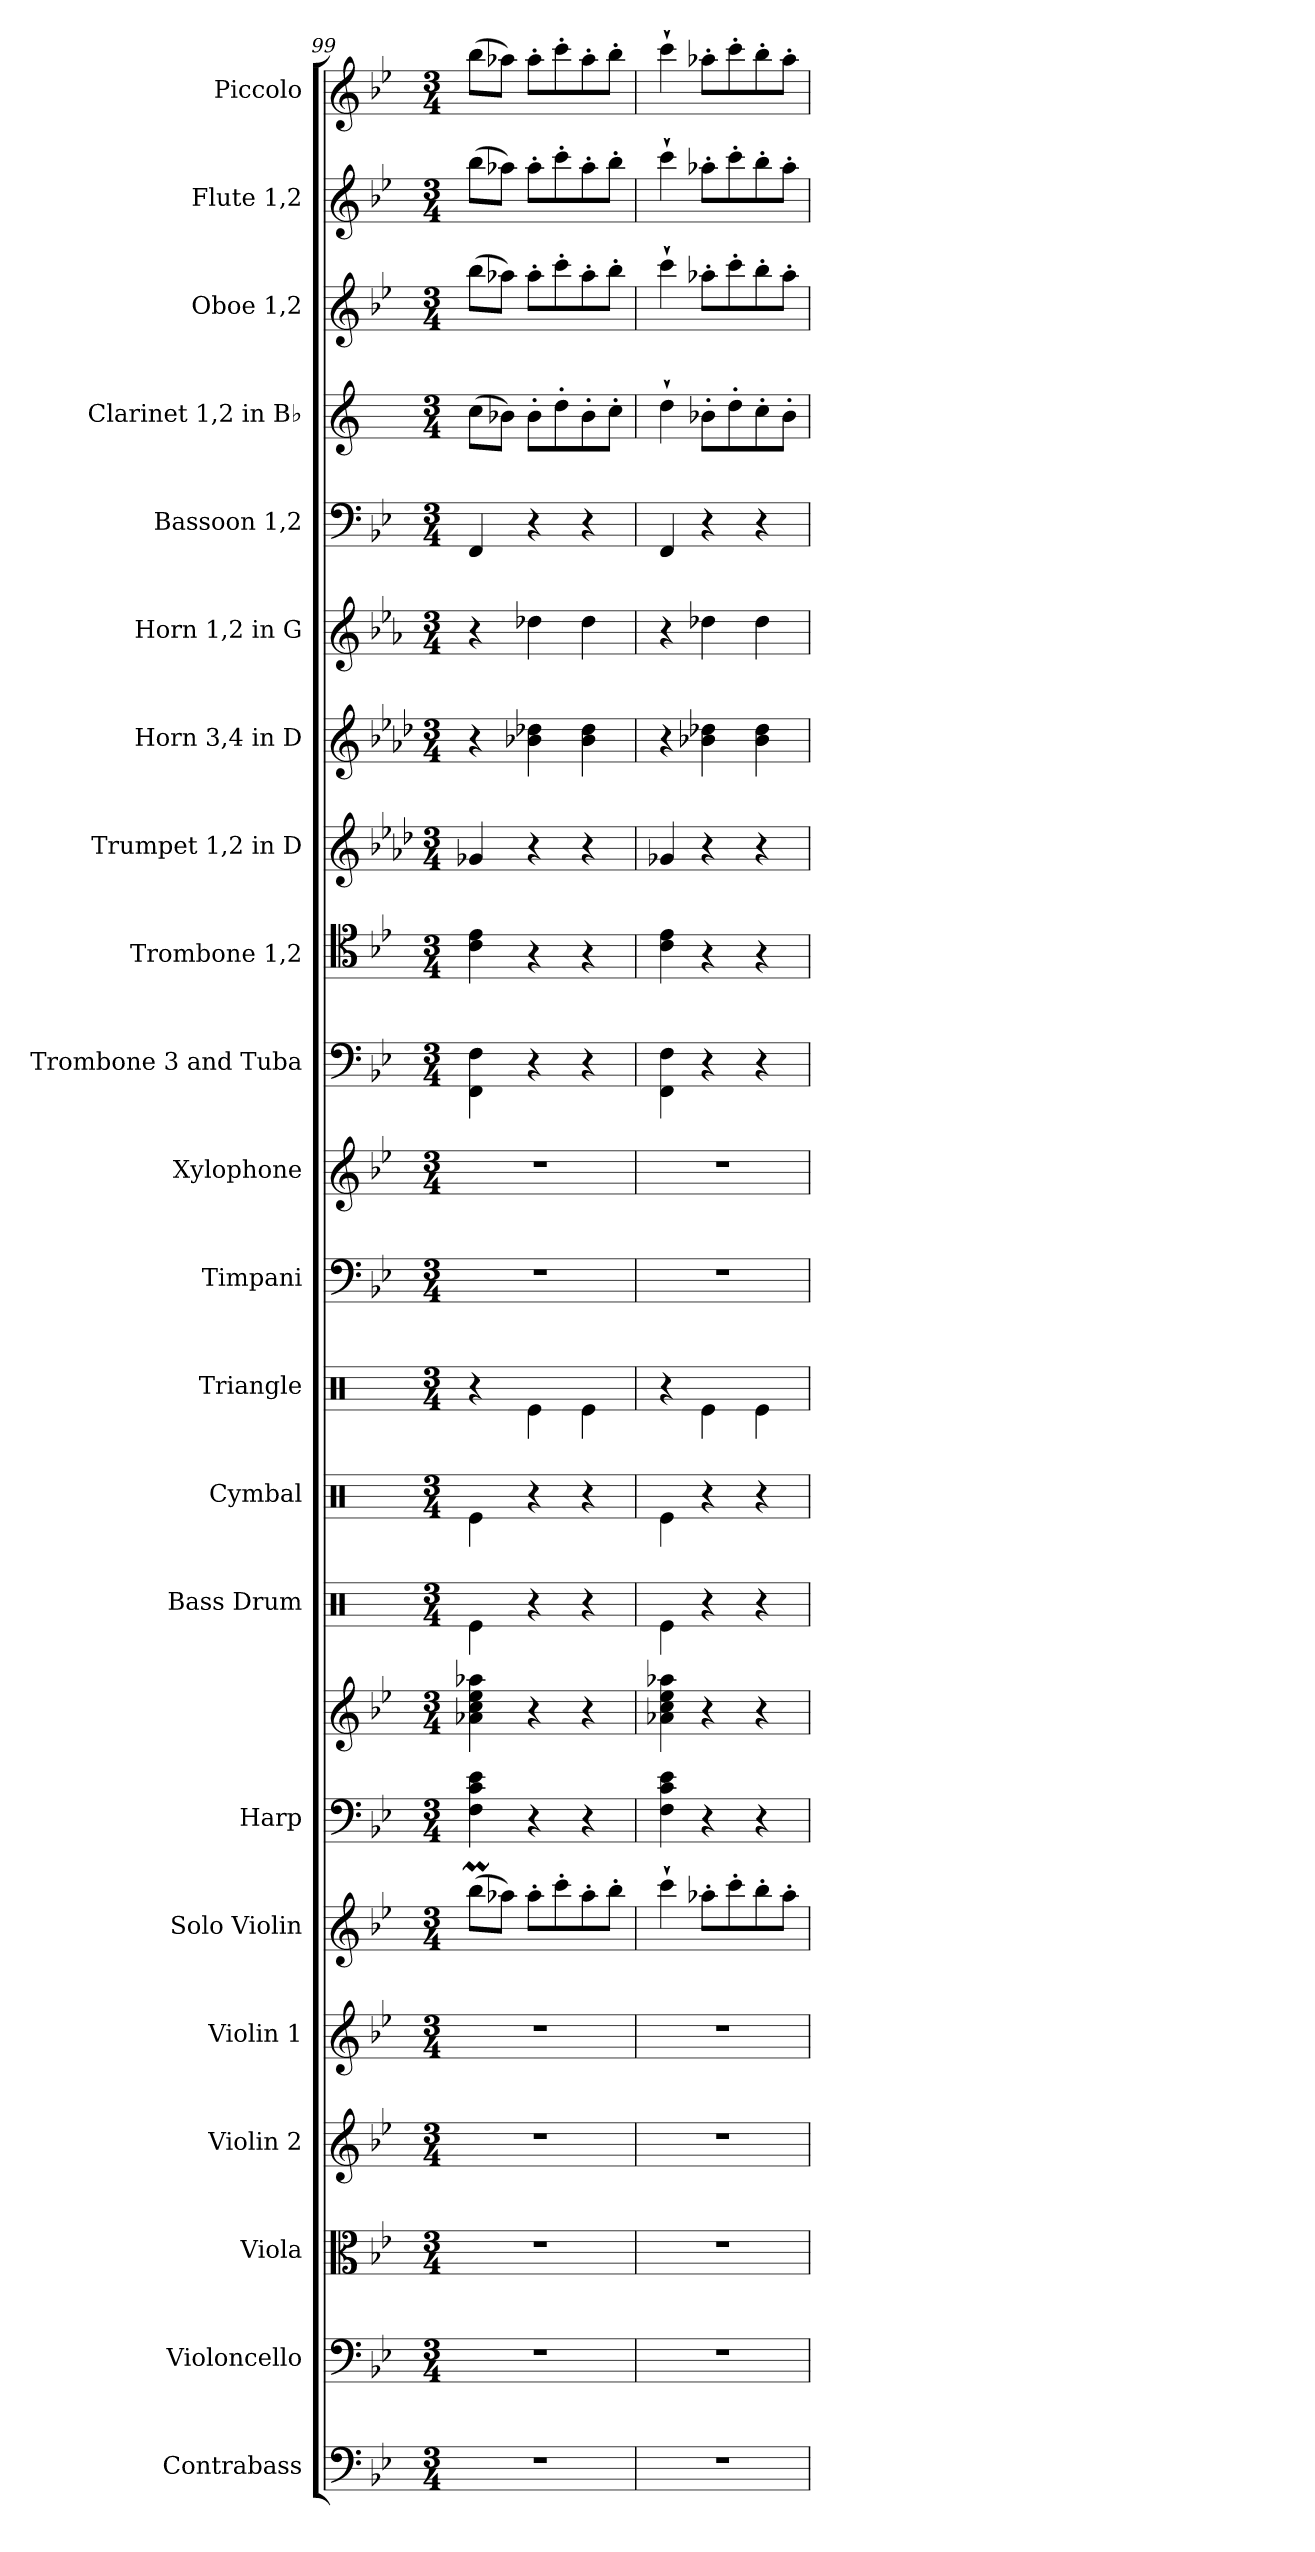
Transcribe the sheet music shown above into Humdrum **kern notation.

**kern	**kern	**kern	**kern	**kern	**kern	**kern	**kern	**kern	**kern	**kern	**kern	**kern	**kern	**kern	**kern	**kern	**kern	**kern	**kern	**kern	**kern	**kern
*part22	*part21	*part20	*part19	*part18	*part17	*part16	*part16	*part15	*part14	*part13	*part12	*part11	*part10	*part9	*part8	*part7	*part6	*part5	*part4	*part3	*part2	*part1
*staff23	*staff22	*staff21	*staff20	*staff19	*staff18	*staff17	*staff16	*staff15	*staff14	*staff13	*staff12	*staff11	*staff10	*staff9	*staff8	*staff7	*staff6	*staff5	*staff4	*staff3	*staff2	*staff1
*I"Contrabass	*I"Violoncello	*I"Viola	*I"Violin 2	*I"Violin 1	*I"Solo Violin	*I"Harp	*	*I"Bass Drum	*I"Cymbal	*I"Triangle	*I"Timpani	*I"Xylophone	*I"Trombone 3 and Tuba	*I"Trombone 1,2	*I"Trumpet 1,2 in D	*I"Horn 3,4 in D	*I"Horn 1,2 in G	*I"Bassoon 1,2	*I"Clarinet 1,2 in B♭	*I"Oboe 1,2	*I"Flute 1,2	*I"Piccolo
*I'Cb.	*I'Vc.	*I'Vla.	*I'Vln. 2	*I'Vln. 1	*I'Solo Vln.	*I'Hrp.	*	*I'B.D	*I'Cym.	*I'Trgl.	*I'Timp.	*I'Xyl.	*I'Tbn. 3 and Tba.	*I'Tbn. 1,2	*I'Tpt. 1,2 in D	*I'Hn. 3,4 in D	*I'Hn. 1,2 in G	*I'Bsn. 1,2	*I'Cl. 1,2 in B♭	*I'Ob. 1,2	*I'Fl. 1,2	*I'Picc.
*clefF4	*clefF4	*clefC3	*clefG2	*clefG2	*clefG2	*clefF4	*clefG2	*clefX	*clefX	*clefX	*clefF4	*clefG2	*clefF4	*clefC4	*clefG2	*clefG2	*clefG2	*clefF4	*clefG2	*clefG2	*clefG2	*clefG2
*ITrd7c12	*	*	*	*	*	*	*	*	*	*	*	*ITrd-7c-12	*	*	*ITrd-1c-2	*ITrd6c10	*ITrd3c5	*	*ITrd1c2	*	*	*ITrd-7c-12
*k[b-e-]	*k[b-e-]	*k[b-e-]	*k[b-e-]	*k[b-e-]	*k[b-e-]	*k[b-e-]	*k[b-e-]	*k[]	*k[]	*k[]	*k[b-e-]	*k[b-e-]	*k[b-e-]	*k[b-e-]	*k[b-e-]	*k[b-e-]	*k[b-e-]	*k[b-e-]	*k[b-e-]	*k[b-e-]	*k[b-e-]	*k[b-e-]
*M3/4	*M3/4	*M3/4	*M3/4	*M3/4	*M3/4	*M3/4	*M3/4	*M3/4	*M3/4	*M3/4	*M3/4	*M3/4	*M3/4	*M3/4	*M3/4	*M3/4	*M3/4	*M3/4	*M3/4	*M3/4	*M3/4	*M3/4
=99	=99	=99	=99	=99	=99	=99	=99	=99	=99	=99	=99	=99	=99	=99	=99	=99	=99	=99	=99	=99	=99	=99
2.r	2.r	2.r	2.r	2.r	(>8bb-M\L	4F\ 4c\ 4e-\	4a-X\ 4cc\ 4ee-\ 4aa-X\	4Re\	4Re\	4r	2.r	2.r	4FF\ 4F\	4c\ 4e-\	4a-X/	4r	4r	4FF/	(>8b-\L	(>8bb-\L	(>8bb-\L	(>8bbb-\L
.	.	.	.	.	8aa-X\J)	.	.	.	.	.	.	.	.	.	.	.	.	.	8a-X\J)	8aa-X\J)	8aa-X\J)	8aaa-X\J)
.	.	.	.	.	8aa-'\L	4r	4r	4r	4r	4Re\	.	.	4r	4r	4r	4cn\ 4e-X\	4a-X\	4r	8a-'\L	8aa-'\L	8aa-'\L	8aaa-'\L
.	.	.	.	.	8ccc'\	.	.	.	.	.	.	.	.	.	.	.	.	.	8cc'\	8ccc'\	8ccc'\	8cccc'\
.	.	.	.	.	8aa-'\	4r	4r	4r	4r	4Re\	.	.	4r	4r	4r	4c\ 4e-\	4a-\	4r	8a-'\	8aa-'\	8aa-'\	8aaa-'\
.	.	.	.	.	8bb-'\J	.	.	.	.	.	.	.	.	.	.	.	.	.	8b-'\J	8bb-'\J	8bb-'\J	8bbb-'\J
=100	=100	=100	=100	=100	=100	=100	=100	=100	=100	=100	=100	=100	=100	=100	=100	=100	=100	=100	=100	=100	=100	=100
2.r	2.r	2.r	2.r	2.r	4ccc`\	4F\ 4c\ 4e-\	4a-X\ 4cc\ 4ee-\ 4aa-X\	4Re\	4Re\	4r	2.r	2.r	4FF\ 4F\	4c\ 4e-\	4a-X/	4r	4r	4FF/	4cc`\	4ccc`\	4ccc`\	4cccc`\
.	.	.	.	.	8aa-X'\L	4r	4r	4r	4r	4Re\	.	.	4r	4r	4r	4cn\ 4e-X\	4a-X\	4r	8a-X'\L	8aa-X'\L	8aa-X'\L	8aaa-X'\L
.	.	.	.	.	8ccc'\	.	.	.	.	.	.	.	.	.	.	.	.	.	8cc'\	8ccc'\	8ccc'\	8cccc'\
.	.	.	.	.	8bb-'\	4r	4r	4r	4r	4Re\	.	.	4r	4r	4r	4c\ 4e-\	4a-\	4r	8b-'\	8bb-'\	8bb-'\	8bbb-'\
.	.	.	.	.	8aa-'\J	.	.	.	.	.	.	.	.	.	.	.	.	.	8a-'\J	8aa-'\J	8aa-'\J	8aaa-'\J
=	=	=	=	=	=	=	=	=	=	=	=	=	=	=	=	=	=	=	=	=	=	=
*-	*-	*-	*-	*-	*-	*-	*-	*-	*-	*-	*-	*-	*-	*-	*-	*-	*-	*-	*-	*-	*-	*-
